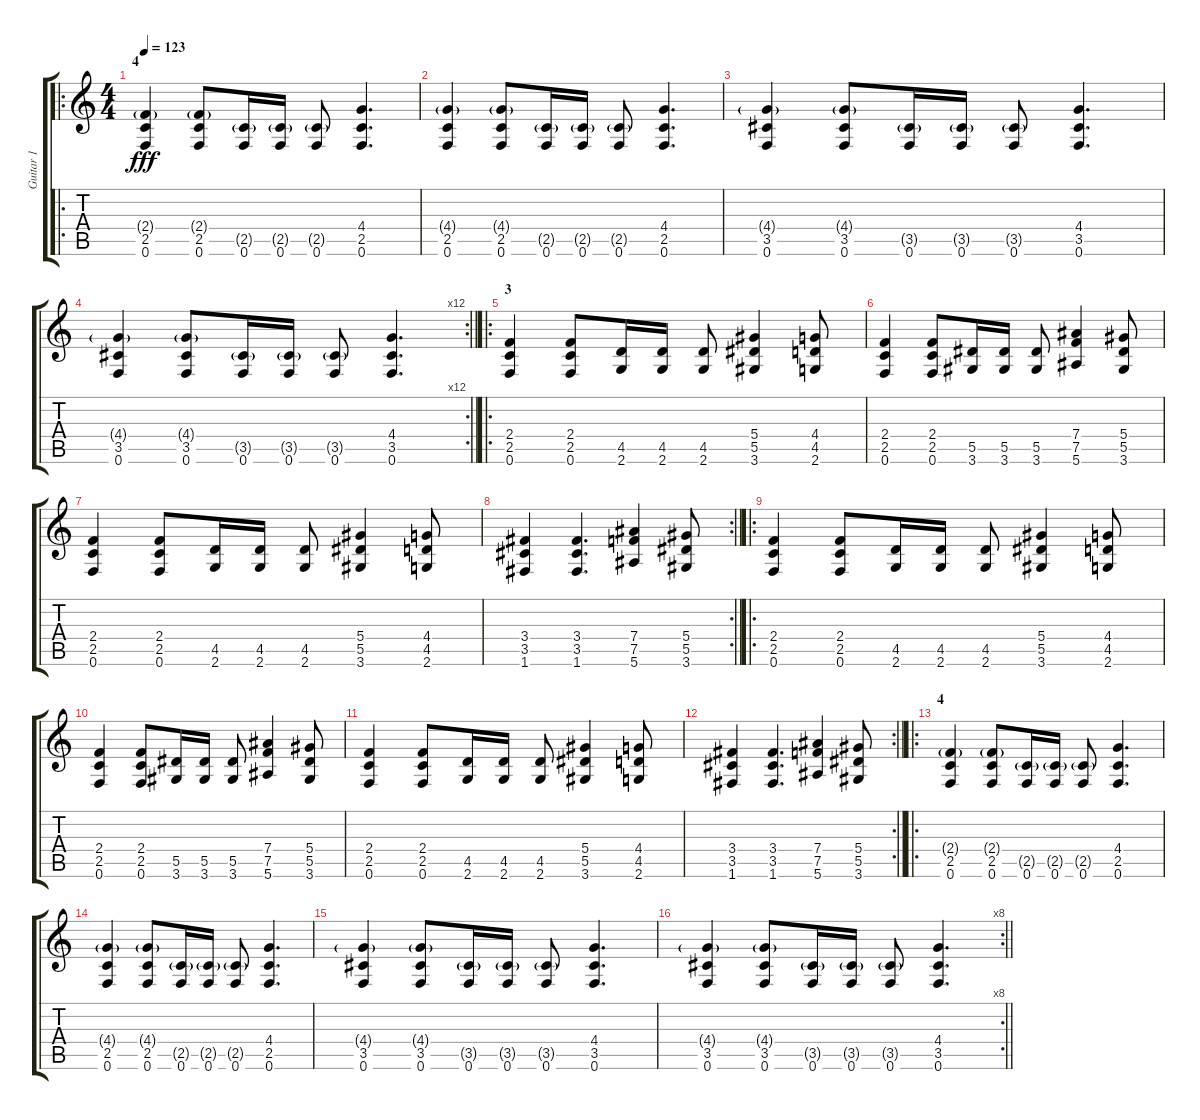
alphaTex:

\track ("Guitar 1 " "Guitar 1 ") {instrument distortionguitar}
\staff {score tabs}
\tuning (F4 C4 Ab3 Eb3 Bb2 F2) {hide}
\ro
\ts (4 4)
\section ("" "4")
\tempo 123
\clef g2
\ks c
(2.4{g} 2.5 0.6).4{dy fff} (2.4{g} 2.5 0.6).8 (2.5{g} 0.6).16 (2.5{g} 0.6).16 (2.5{g} 0.6).8 (4.4 2.5 0.6).4{d} |
(4.4{g} 2.5 0.6).4 (4.4{g} 2.5 0.6).8 (2.5{g} 0.6).16 (2.5{g} 0.6).16 (2.5{g} 0.6).8 (4.4 2.5 0.6).4{d} |
(4.4{g} 3.5 0.6).4 (4.4{g} 3.5 0.6).8 (3.5{g} 0.6).16 (3.5{g} 0.6).16 (3.5{g} 0.6).8 (4.4 3.5 0.6).4{d} |
\rc 12
\barLineRight lightlight
(4.4{g} 3.5 0.6).4 (4.4{g} 3.5 0.6).8 (3.5{g} 0.6).16 (3.5{g} 0.6).16 (3.5{g} 0.6).8 (4.4 3.5 0.6).4{d} |
\ro
\section ("" "3")
(2.4 2.5 0.6).4 (2.4 2.5 0.6).8 (4.5 2.6).16 (4.5 2.6).16 (4.5 2.6).8 (5.4 5.5 3.6).4 (4.4 4.5 2.6).8 |
(2.4 2.5 0.6).4 (2.4 2.5 0.6).8 (5.5 3.6).16 (5.5 3.6).16 (5.5 3.6).8 (7.4 7.5 5.6).4 (5.4 5.5 3.6).8 |
(2.4 2.5 0.6).4 (2.4 2.5 0.6).8 (4.5 2.6).16 (4.5 2.6).16 (4.5 2.6).8 (5.4 5.5 3.6).4 (4.4 4.5 2.6).8 |
\rc 2
\barLineRight lightlight
(3.4 3.5 1.6).4 (3.4 3.5 1.6).4{d} (7.4 7.5 5.6).4 (5.4 5.5 3.6).8 |
\ro
\section ("" "")
(2.4 2.5 0.6).4 (2.4 2.5 0.6).8 (4.5 2.6).16 (4.5 2.6).16 (4.5 2.6).8 (5.4 5.5 3.6).4 (4.4 4.5 2.6).8 |
(2.4 2.5 0.6).4 (2.4 2.5 0.6).8 (5.5 3.6).16 (5.5 3.6).16 (5.5 3.6).8 (7.4 7.5 5.6).4 (5.4 5.5 3.6).8 |
(2.4 2.5 0.6).4 (2.4 2.5 0.6).8 (4.5 2.6).16 (4.5 2.6).16 (4.5 2.6).8 (5.4 5.5 3.6).4 (4.4 4.5 2.6).8 |
\rc 2
\barLineRight lightlight
(3.4 3.5 1.6).4 (3.4 3.5 1.6).4{d} (7.4 7.5 5.6).4 (5.4 5.5 3.6).8 |
\ro
\section ("" "4")
(2.4{g} 2.5 0.6).4 (2.4{g} 2.5 0.6).8 (2.5{g} 0.6).16 (2.5{g} 0.6).16 (2.5{g} 0.6).8 (4.4 2.5 0.6).4{d} |
(4.4{g} 2.5 0.6).4 (4.4{g} 2.5 0.6).8 (2.5{g} 0.6).16 (2.5{g} 0.6).16 (2.5{g} 0.6).8 (4.4 2.5 0.6).4{d} |
(4.4{g} 3.5 0.6).4 (4.4{g} 3.5 0.6).8 (3.5{g} 0.6).16 (3.5{g} 0.6).16 (3.5{g} 0.6).8 (4.4 3.5 0.6).4{d} |
\rc 8
\barLineRight lightlight
(4.4{g} 3.5 0.6).4 (4.4{g} 3.5 0.6).8 (3.5{g} 0.6).16 (3.5{g} 0.6).16 (3.5{g} 0.6).8 (4.4 3.5 0.6).4{d}
